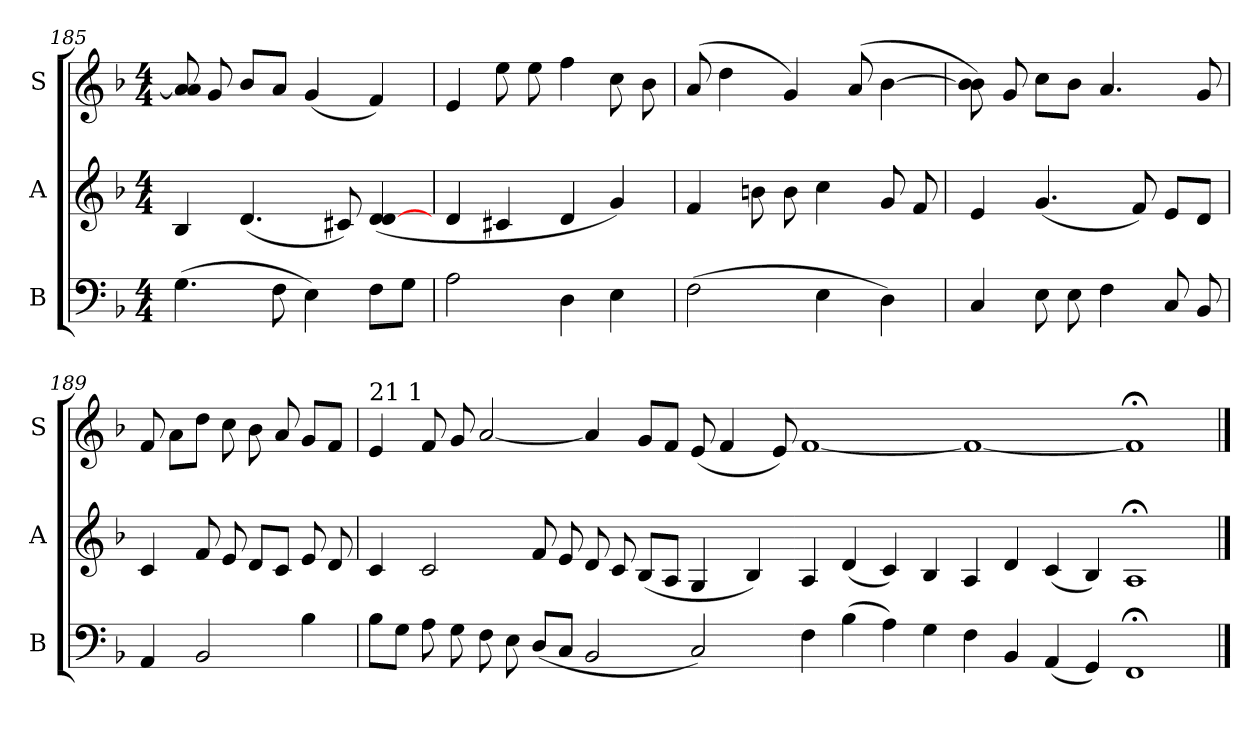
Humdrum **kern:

**kern	**kern	**kern
*part3	*part2	*part1
*staff3	*staff2	*staff1
*I"B	*I"A	*I"S
*I'B	*I'A	*I'S
*clefF4	*clefG2	*clefG2
*k[b-]	*k[b-]	*k[b-]
*F:	*F:	*F:
*M4/4	*M4/4	*M4/4
=185	=185	=185
(>4.G\	4B-/	8a/] 8a/
.	.	8g/
.	(<4.d/	8b-/L
8F\	.	8a/J
4E\)	.	(<4g/
.	8c#X/)	.
8F\L	(<4d/ [<4d/	4f/)
8G\J	.	.
=186	=186	=186
2A\	4d/	4e/
.	4c#X/	8ee\
.	.	8ee\
4D\	4d/	4ff\
4E\	4g/)	8cc\
.	.	8b-\
!!LO:LB:g=z
=187	=187	=187
(>2F\	4f/	(>8a/
.	.	4dd\
.	8bn\	.
.	8b\	4g/)
4E\	4cc\	.
.	.	(>8a/
4D\)	8g/	[>4b-\
.	8f/	.
=188	=188	=188
4C/	4e/	8b-\] 8b-\)
.	.	8g/
8E\	(<4.g/	8cc\L
8E\	.	8b-\J
4F\	.	4.a/
.	8f/)	.
8C/	8e/L	.
8BB-/	8d/J	8g/
=189	=189	=189
4AA/	4c/	8f/
.	.	8a\L
2BB-/	8f/	8dd\J
.	8e/	8cc\
.	8d/L	8b-\
.	8c/J	8a/
4B-\	8e/	8g/L
.	8d/	8f/J
!!LO:LB:g=z
=190	=190	=190
!	!	!LO:TX:a:t=21 1
8B-\L	4c/	4e/
8G\J	.	.
8A\	2c/	8f/
8G\	.	8g/
8F\	.	[<2a/
8E\	.	.
(<8D/L	8f/	.
8C/J	8e/	.
2BB-/	8d/	4a/]
.	8c/	.
.	(<8B-/L	8g/L
.	8A/J	8f/J
2C/)	4G/	(<8e/
.	.	4f/
.	4B-/)	.
.	.	8e/)
4F\	4A/	[<1f
(>4B-\	(<4d/	.
4A\)	4c/)	.
4G\	4B-/	.
4F\	4A/	1f_
4BB-/	4d/	.
(<4AA/	(<4c/	.
4GG/)	4B-/)	.
1FF;	1A;	1f;]
==	==	==
*-	*-	*-
